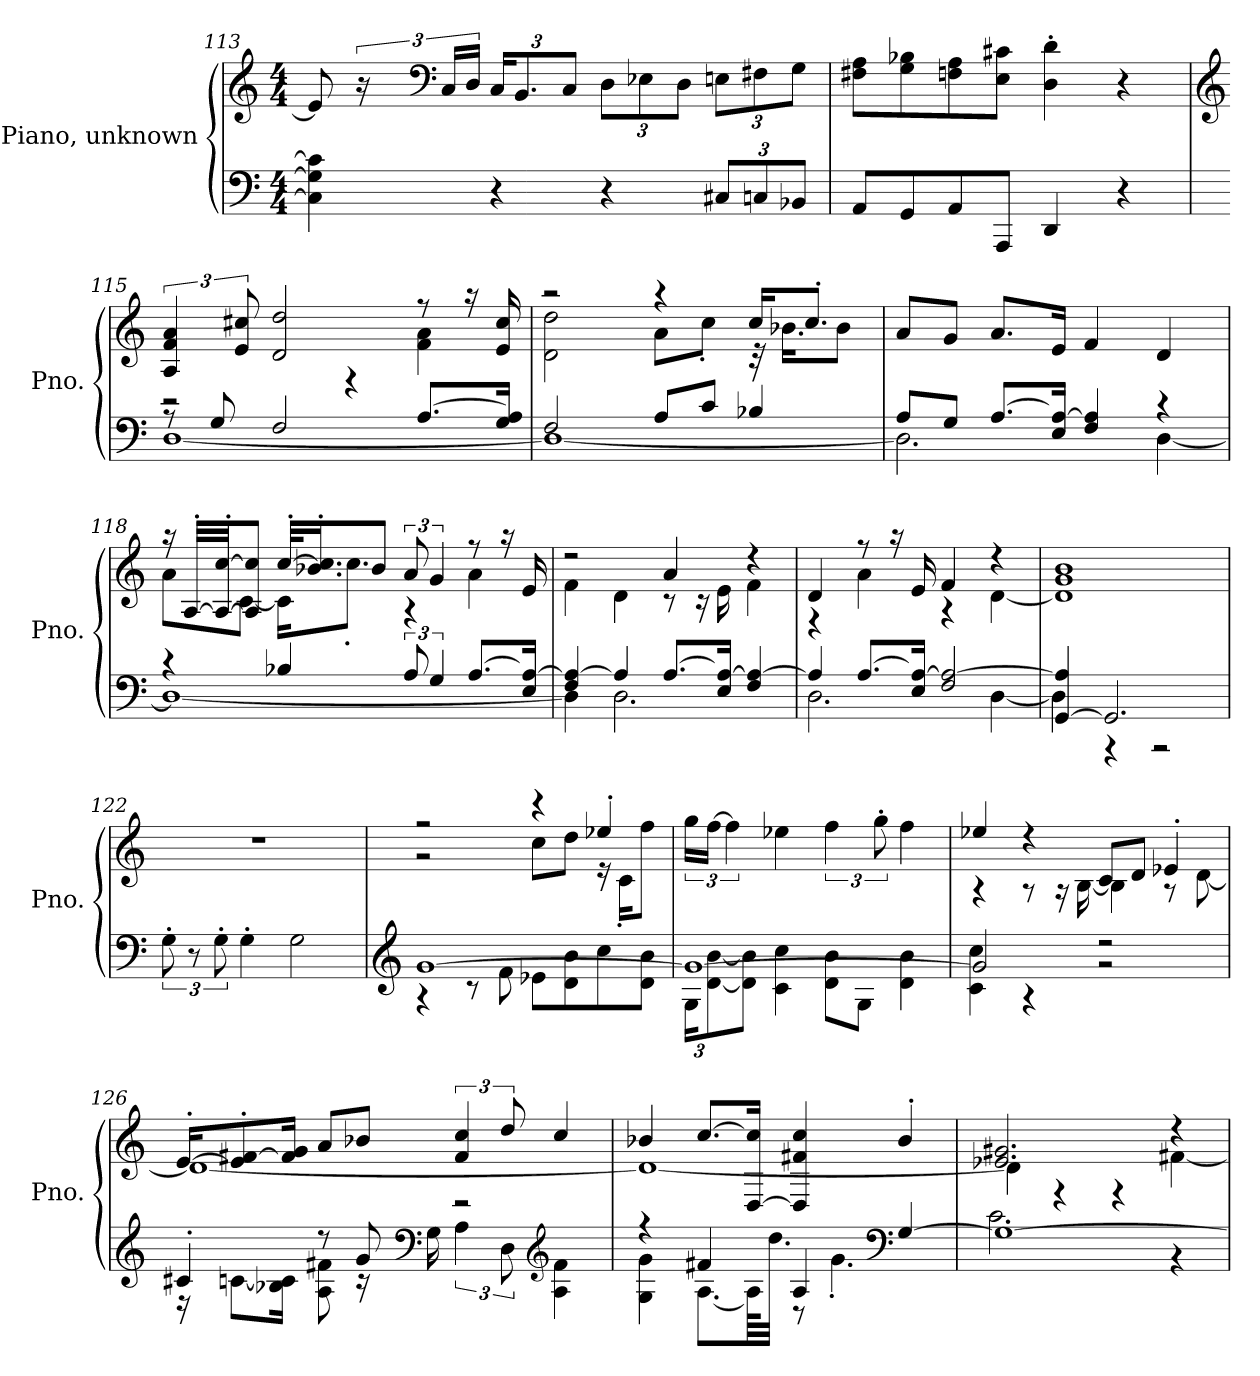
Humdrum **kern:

**kern	**kern
*part1	*part1
*staff2	*staff1
*I"Piano, unknown	*
*I'Pno.	*
*clefF4	*clefG2
*k[]	*k[]
*M4/4	*M4/4
=113	=113
4C\] 4G\] 4c\]	8e-/]
.	24r
*	*clefF4
.	24C/LL
.	24D/JJ
*	*Xbrackettup
4r	24C/KL
.	12.BB/
.	12C/J
4r	12D\L
.	12E-X\
.	12D\J
*Xbrackettup	*
12C#X/L	12En\L
12Cn/	12F#X\
12BB-X/J	12G\J
=114	=114
8AA/L	8F#X\ 8A\L
8GG/	8G\ 8B-X\
8AA/	8Fn\ 8A\
8AAA/J	8E\ 8c#X\J
4DD/	4D\' 4d\'
4r	4r
!!LO:LB:g=z
=115	=115
*	*clefG2
*^	*
*	*	*brackettup
*	*	*^
8r	[1D	6A/ 6f/ 6a/	2r
8G/	.	.	.
.	.	12e/ 12cc#X/	.
2F/	.	2d/ 2dd/	.
.	.	.	4r
[8.A/L	.	8r	4f\ 4a\
.	.	16r	.
16G/ 16A/]Jk	.	16e/ 16cc#/	.
=116	=116	=116	=116
2F/	1D_	2r	2d\ 2dd\
8A/L	.	4r	8a\L
8c/J	.	.	8cc'\J
4B-X/	.	16cc/KL	32r
.	.	.	16.b-X\KL
.	.	8.cc'/J	.
.	.	.	8b-\J
*	*	*v	*v
=117	=117	=117
8A/L	2.D\]	8a/L
8G/J	.	8g/J
[8.A/L	.	8.a/L
16E/ 16A/_Jk	.	16e/Jk
4F/ 4A/]	.	4f/
4r	[4D\	4d/
!!LO:LB:g=z
=118	=118	=118
*	*	*^
4r	1D_	16r	8a\L
.	.	[32A'/LLL	.
.	.	32A/_' [32cc/'JJ	.
.	.	8A/] 8cc/]J	[8c\J
4B-X/	.	[32cc'/KLL	16c\KL]
.	.	16.b-X/' 16.cc/]'J	.
.	.	.	8.cc'\J
.	.	8b-/J	.
*brackettup	*	*	*
12A/	.	12a/	4r
6G/	.	6g/	.
[8.A/L	.	8r	4a\
.	.	16r	.
16E/ 16A/_Jk	.	16e/	.
=119	=119	=119	=119
4F/ 4A/_	4D\]	2r	4f\
4A/]	2.D\	.	4d\
[8.A/L	.	4a/	8r
.	.	.	16r
16E/ 16A/_Jk	.	.	16e\
4F/ 4A/_	.	4r	4f\
=120	=120	=120	=120
4A/]	2.D\	4d/	4r
[8.A/L	.	8r	4a\
.	.	16r	.
16E/ 16A/_Jk	.	16e/	.
2F/ 2A/_	.	4f/	4r
.	[4D\	4r	[4d\
=121	=121	=121	=121
[4GG/ 4A/]	4D\]	1g 1b	1d]
2.GG/]	4r	.	.
.	2r	.	.
*v	*v	*	*
*	*v	*v
!!LO:LB:g=z
=122	=122
12G'\	1r
12r	.
12G'\	.
4G'\	.
2G\	.
=123	=123
*clefG2	*
*^	*^
[1g	4r	2r	2r
.	8r	.	.
.	8f\	.	.
.	8e-X\L	4r	8cc\L
.	8d\ 8b\	.	8dd\J
.	8cc\	4ee-X'/	16r
.	.	.	16c'\KL
.	8d\ 8b\J	.	8ff\J
*	*	*v	*v
=124	=124	=124
*	*Xbrackettup	*
1g_	24G\KL	24gg\LL
.	[12d\ [12b\	[24ff\JJ
.	.	6ff\]
.	8d\] 8b\]J	.
.	4c\ 4cc\	4ee-X\
.	8d\ 8b\L	6ff\
.	8G\J	.
.	.	12gg'\
.	4d\ 4b\	4ff\
=125	=125	=125
*	*	*^
2g/]	4c\ 4cc\	4ee-X/	4r
.	4r	4r	8r
.	.	.	16r
.	.	.	[16B\
2r	2r	8c/L	4B\]
.	.	8d/J	.
.	.	4e-X'/	8r
.	.	.	[8d\
!!LO:LB:g=z	!!
=126	=126	=126	=126
4c#X'/	16r	[16e'/KL	1d_
.	[8cn\L	8e/]' [8f#X/'	.
.	16B-X\ 16c\]Jk	16f#/] 16g/Jk	.
8r	8A\ 8f#X\	8a/L	.
8g/	16r	8b-X/J	.
*clefF4	*	*	*
.	16G\	.	.
*	*brackettup	*	*
2r	6A\	6f#/ 6cc/	.
.	12D\	12dd/	.
*clefG2	*	*	*
.	4A\ 4f#\	4cc/	.
=127	=127	=127	=127
4r	4G\ 4g\	4b-X/	1d_
4f#X/	[8.A\L	[8.cc/L	.
.	64A\KLL]	[16D/ 16cc/]Jk	.
.	32.dd\JJJ	.	.
4A/	8r	4D/] 4f#X/ 4cc/	.
.	4.g'\	.	.
*clefF4	*	*	*
[4G/	.	4b-'/	.
=128	=128	=128	=128
1G_	2.c\	2.e-X/ 2.g#X/	4d\]
.	.	.	4r
.	.	.	4r
.	4r	4r	[4f#X\
*v	*v	*	*
*	*v	*v
=	=
*-	*-
